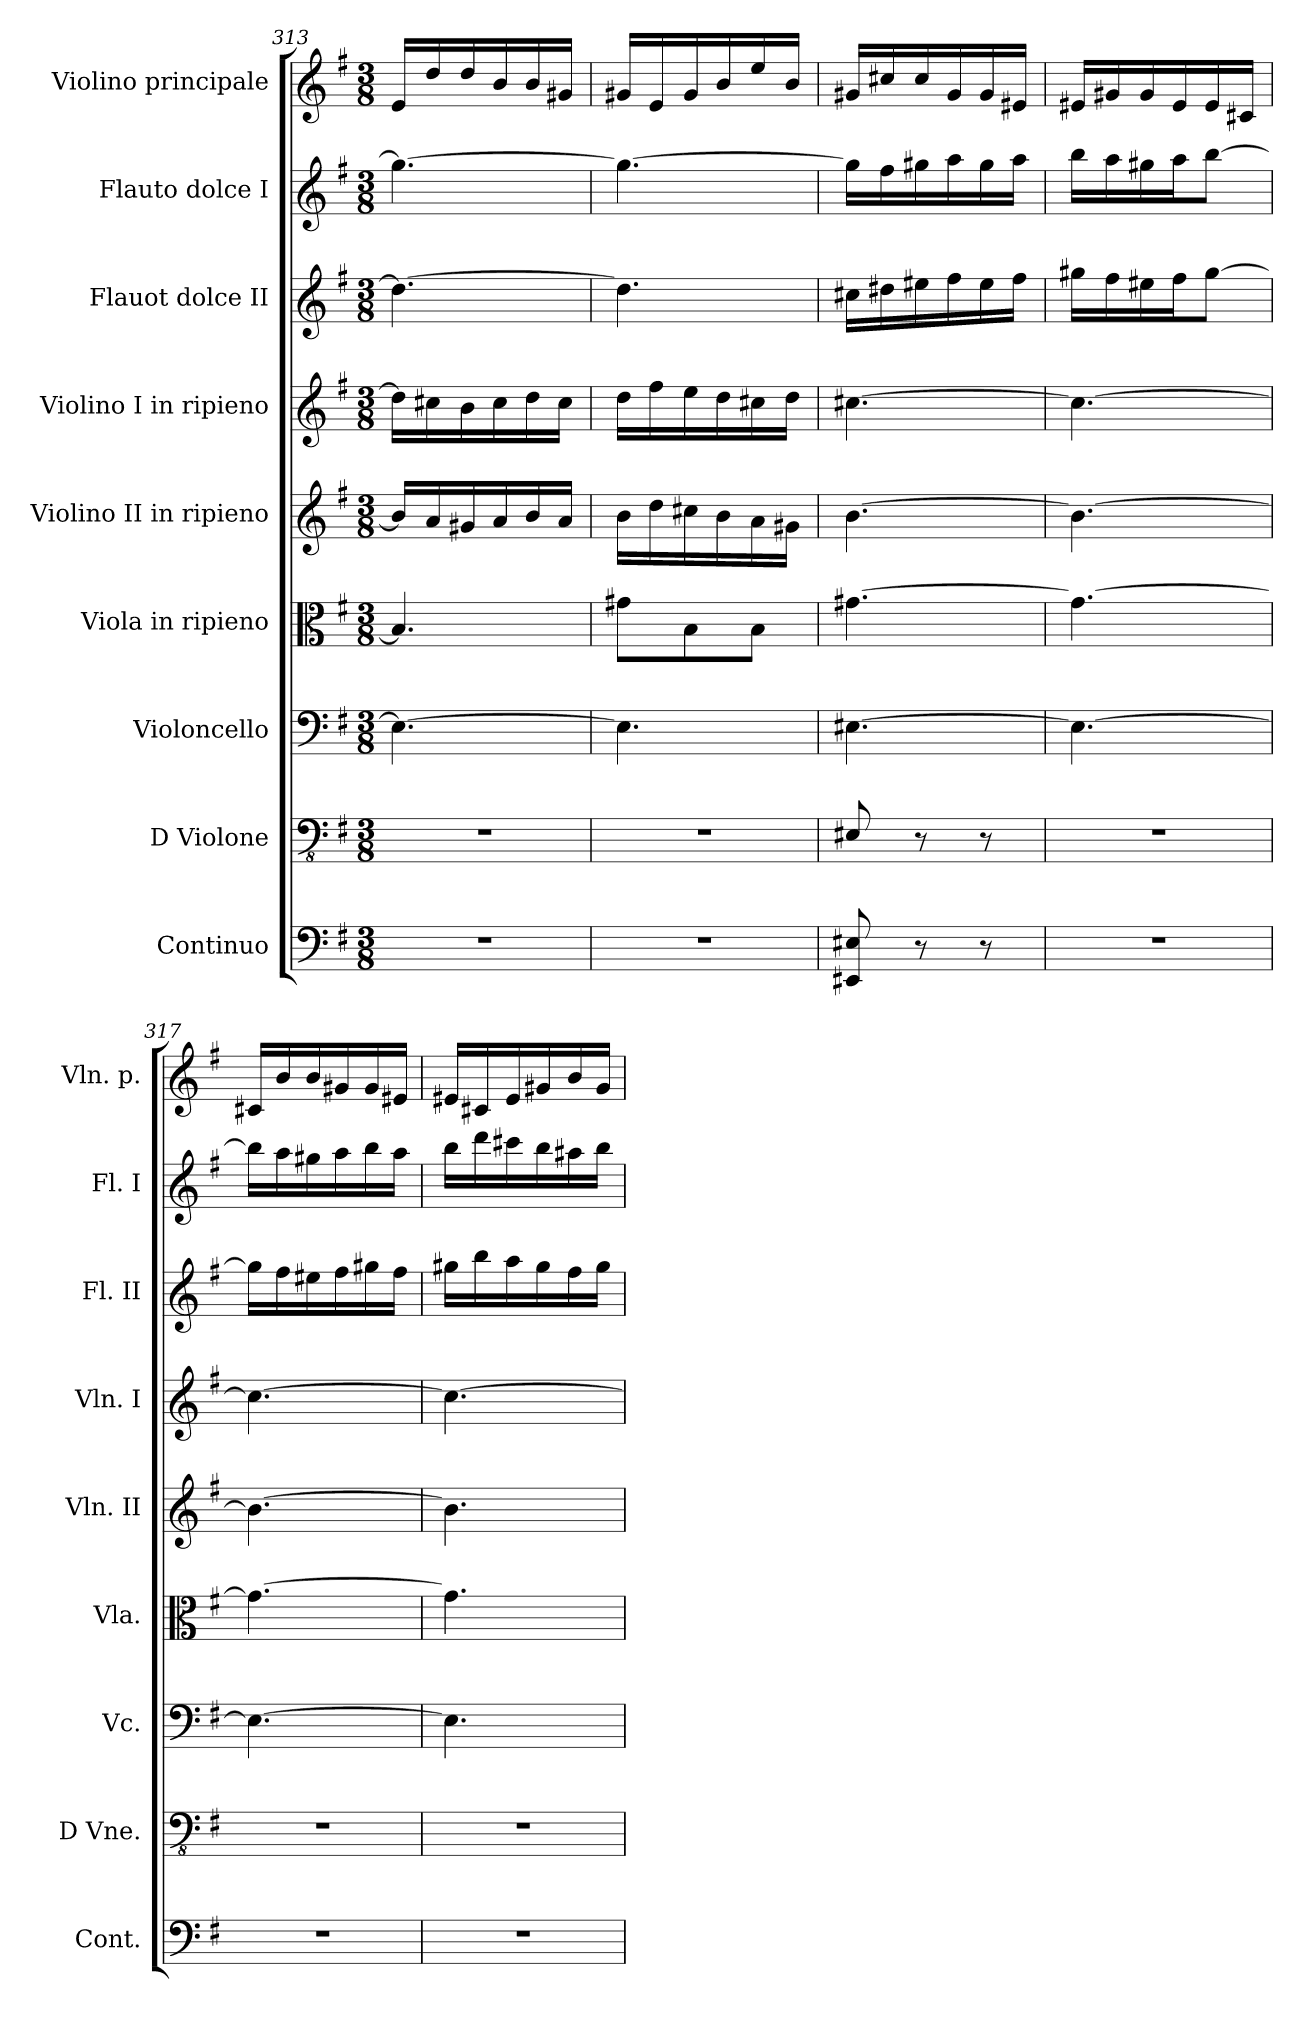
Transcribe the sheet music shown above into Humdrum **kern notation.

**kern	**kern	**kern	**kern	**kern	**kern	**kern	**kern	**kern
*part9	*part8	*part7	*part6	*part5	*part4	*part3	*part2	*part1
*staff9	*staff8	*staff7	*staff6	*staff5	*staff4	*staff3	*staff2	*staff1
*I"Continuo	*I"D Violone	*I"Violoncello	*I"Viola in ripieno	*I"Violino II in ripieno	*I"Violino I in ripieno	*I"Flauot dolce II	*I"Flauto dolce I	*I"Violino principale
*I'Cont.	*I'D Vne.	*I'Vc.	*I'Vla.	*I'Vln. II	*I'Vln. I	*I'Fl. II	*I'Fl. I	*I'Vln. p.
*clefF4	*clefFv4	*clefF4	*clefC3	*clefG2	*clefG2	*clefG2	*clefG2	*clefG2
*	*ITrd7c12	*	*	*	*	*	*	*
*k[f#]	*k[f#]	*k[f#]	*k[f#]	*k[f#]	*k[f#]	*k[f#]	*k[f#]	*k[f#]
*M3/8	*M3/8	*M3/8	*M3/8	*M3/8	*M3/8	*M3/8	*M3/8	*M3/8
=313	=313	=313	=313	=313	=313	=313	=313	=313
4.r	4.r	4.E\_	4.B/]	16b/LL]	16dd\LL]	4.dd\_	4.gg#\_	16e/LL
.	.	.	.	16a/	16cc#X\	.	.	16dd/
.	.	.	.	16g#X/	16b\	.	.	16dd/
.	.	.	.	16a/	16cc#\	.	.	16b/
.	.	.	.	16b/	16dd\	.	.	16b/
.	.	.	.	16a/JJ	16cc#\JJ	.	.	16g#X/JJ
=314	=314	=314	=314	=314	=314	=314	=314	=314
4.r	4.r	4.E\]	8g#X\L	16b\LL	16dd\LL	4.dd\]	4.gg#\_	16g#X/LL
.	.	.	.	16dd\	16ff#\	.	.	16e/
.	.	.	8B\	16cc#X\	16ee\	.	.	16g#/
.	.	.	.	16b\	16dd\	.	.	16b/
.	.	.	8B\J	16a\	16cc#X\	.	.	16ee/
.	.	.	.	16g#X\JJ	16dd\JJ	.	.	16b/JJ
=315	=315	=315	=315	=315	=315	=315	=315	=315
8EE#X/ 8E#X/	8EEE#X/	[4.E#X\	[4.g#X\	[4.b\	[4.cc#X\	16cc#X\LL	16gg#\LL]	16g#X/LL
.	.	.	.	.	.	16dd#X\	16ff#\	16cc#X/
8r	8r	.	.	.	.	16ee#X\	16gg#X\	16cc#/
.	.	.	.	.	.	16ff#\	16aa\	16g#/
8r	8r	.	.	.	.	16ee#\	16gg#\	16g#/
.	.	.	.	.	.	16ff#\JJ	16aa\JJ	16e#X/JJ
=316	=316	=316	=316	=316	=316	=316	=316	=316
4.r	4.r	4.E#\_	4.g#\_	4.b\_	4.cc#\_	16gg#X\LL	16bb\LL	16e#X/LL
.	.	.	.	.	.	16ff#\	16aa\	16g#X/
.	.	.	.	.	.	16ee#X\	16gg#X\	16g#/
.	.	.	.	.	.	16ff#\J	16aa\J	16e#/
.	.	.	.	.	.	[8gg#\J	[8bb\J	16e#/
.	.	.	.	.	.	.	.	16c#X/JJ
!!LO:PB:g=z
=317	=317	=317	=317	=317	=317	=317	=317	=317
4.r	4.r	4.E#\_	4.g#\_	4.b\_	4.cc#\_	16gg#\LL]	16bb\LL]	16c#X/LL
.	.	.	.	.	.	16ff#\	16aa\	16b/
.	.	.	.	.	.	16ee#X\	16gg#X\	16b/
.	.	.	.	.	.	16ff#\	16aa\	16g#X/
.	.	.	.	.	.	16gg#X\	16bb\	16g#/
.	.	.	.	.	.	16ff#\JJ	16aa\JJ	16e#X/JJ
=318	=318	=318	=318	=318	=318	=318	=318	=318
4.r	4.r	4.E#\]	4.g#\]	4.b\]	4.cc#\_	16gg#X\LL	16bb\LL	16e#X/LL
.	.	.	.	.	.	16bb\	16ddd\	16c#X/
.	.	.	.	.	.	16aa\	16ccc#X\	16e#/
.	.	.	.	.	.	16gg#\	16bb\	16g#X/
.	.	.	.	.	.	16ff#\	16aa#X\	16b/
.	.	.	.	.	.	16gg#\JJ	16bb\JJ	16g#/JJ
=	=	=	=	=	=	=	=	=
*-	*-	*-	*-	*-	*-	*-	*-	*-
